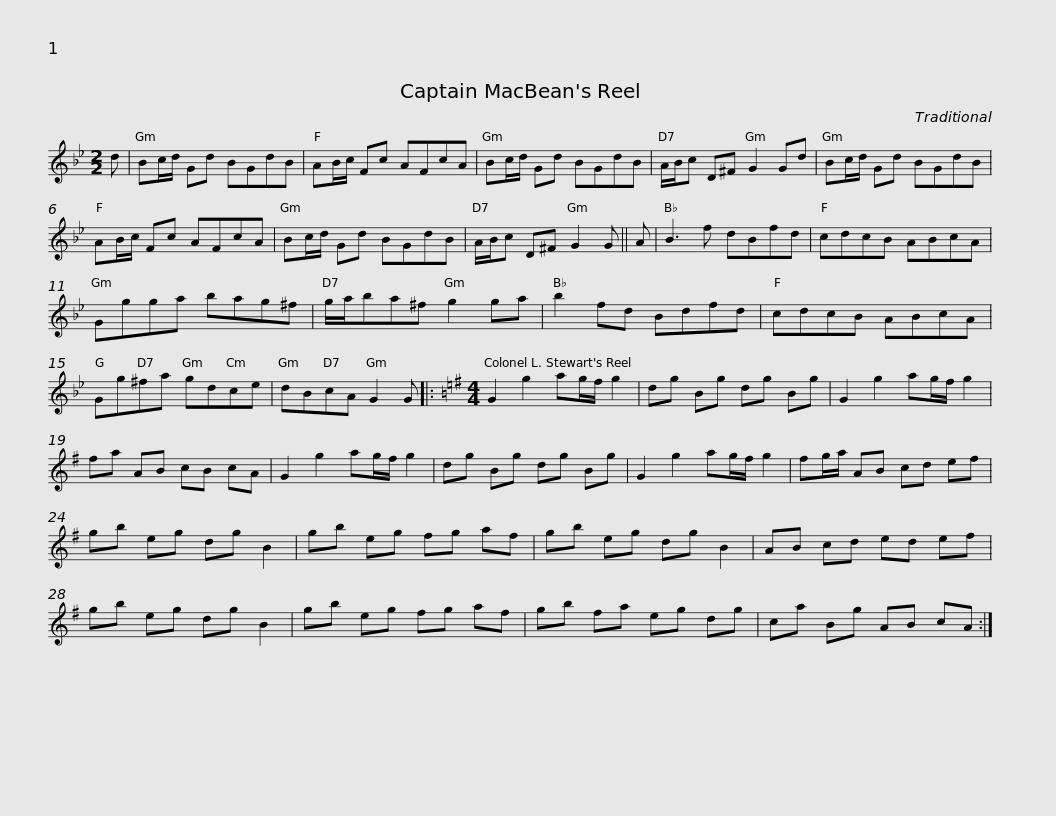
X:1
L:1/8
M:2/2
I:linebreak $
K:Gmin
V:1 treble
V:1
 d | Bc/d/ Gd BGdB | AB/c/ Fc AFcA | Bc/d/ Gd BGdB | A/B/c D^F G2 Gd |$ %5
 Bc/d/ Gd BGdB | AB/c/ Fc AFcA | Bc/d/ Gd BGdB | A/B/c D^F G2 G || A | %10
 B3 f dBfd |$ cdcB ABcA | Ggga bag^f | g/a/ba^f g2 ga | b2 fd Bdfd | %15
 cdcB ABcA |$ Gg^fa gdce | dBcA G2 G |:[K:G][M:4/4] G2 g2 ag/f/ g2 | dg Bg dg Bg | %20
 G2 g2 ag/f/ g2 |$ fa AB cB cA | G2 g2 ag/f/ g2 | dg Bg dg Bg | G2 g2 ag/f/ g2 | %25
 fg/a/ AB cd ef | gb eg dg B2 |$ gb eg fg af | gb eg dg B2 | AB cd ed ef | %30
 gb eg dg B2 | gb eg fg af |$ gb fa eg dg | ca Bg AB cA :| %34
